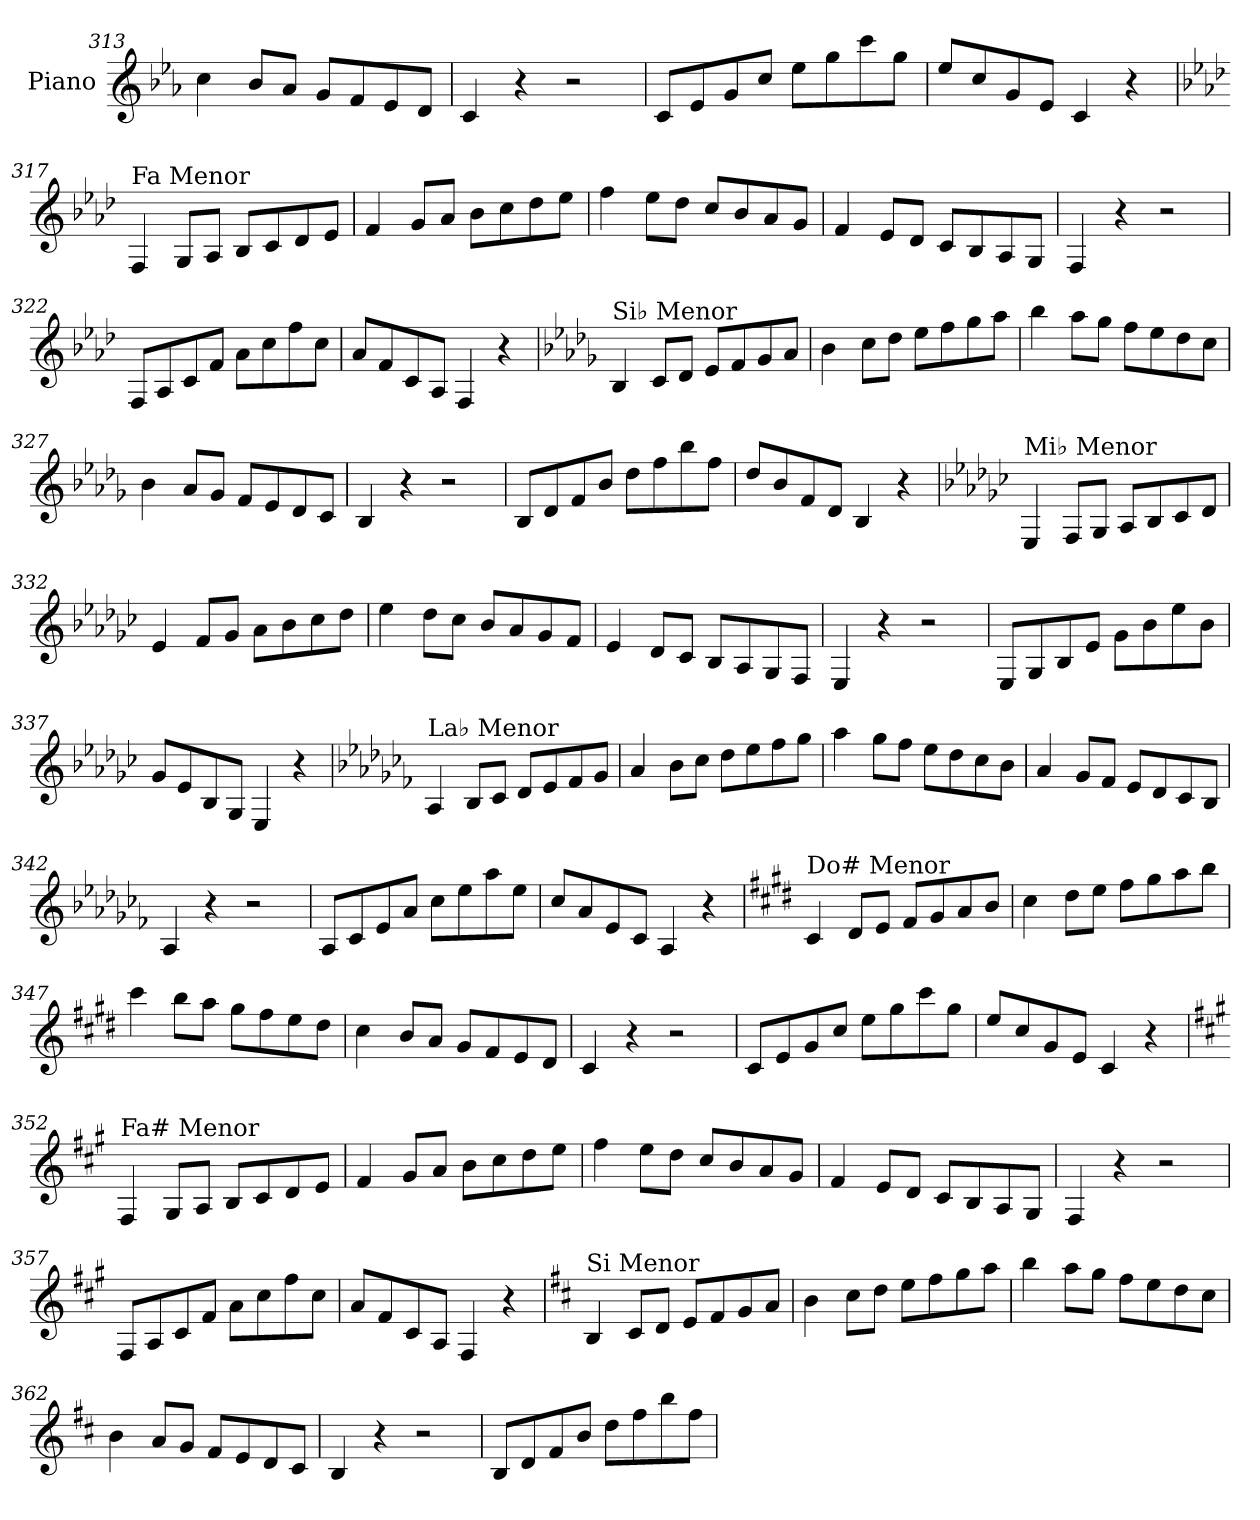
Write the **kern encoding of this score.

**kern
*part1
*staff1
*I"Piano
*I'Pno.
*clefG2
*k[b-e-a-]
=313
4cc\
8b-/L
8a-/J
8g/L
8f/
8e-/
8d/J
=314
4c/
4r
2r
=315
8c/L
8e-/
8g/
8cc/J
8ee-\L
8gg\
8ccc\
8gg\J
=316
8ee-/L
8cc/
8g/
8e-/J
4c/
4r
!!LO:LB:g=z
=317
*k[b-e-a-d-]
!LO:TX:a:t=Fa Menor
4F/
8G/L
8A-/J
8B-/L
8c/
8d-/
8e-/J
=318
4f/
8g/L
8a-/J
8b-\L
8cc\
8dd-\
8ee-\J
=319
4ff\
8ee-\L
8dd-\J
8cc/L
8b-/
8a-/
8g/J
=320
4f/
8e-/L
8d-/J
8c/L
8B-/
8A-/
8G/J
=321
4F/
4r
2r
=322
8F/L
8A-/
8c/
8f/J
8a-\L
8cc\
8ff\
8cc\J
=323
8a-/L
8f/
8c/
8A-/J
4F/
4r
!!LO:LB:g=z
=324
*k[b-e-a-d-g-]
!LO:TX:a:t=Si♭ Menor
4B-/
8c/L
8d-/J
8e-/L
8f/
8g-/
8a-/J
=325
4b-\
8cc\L
8dd-\J
8ee-\L
8ff\
8gg-\
8aa-\J
=326
4bb-\
8aa-\L
8gg-\J
8ff\L
8ee-\
8dd-\
8cc\J
=327
4b-\
8a-/L
8g-/J
8f/L
8e-/
8d-/
8c/J
=328
4B-/
4r
2r
=329
8B-/L
8d-/
8f/
8b-/J
8dd-\L
8ff\
8bb-\
8ff\J
=330
8dd-/L
8b-/
8f/
8d-/J
4B-/
4r
!!LO:LB:g=z
=331
*k[b-e-a-d-g-c-]
!LO:TX:a:t=Mi♭ Menor
4E-/
8F/L
8G-/J
8A-/L
8B-/
8c-/
8d-/J
=332
4e-/
8f/L
8g-/J
8a-\L
8b-\
8cc-\
8dd-\J
=333
4ee-\
8dd-\L
8cc-\J
8b-/L
8a-/
8g-/
8f/J
=334
4e-/
8d-/L
8c-/J
8B-/L
8A-/
8G-/
8F/J
=335
4E-/
4r
2r
=336
8E-/L
8G-/
8B-/
8e-/J
8g-\L
8b-\
8ee-\
8b-\J
=337
8g-/L
8e-/
8B-/
8G-/J
4E-/
4r
!!LO:LB:g=z
=338
*k[b-e-a-d-g-c-f-]
!LO:TX:a:t=La♭ Menor
4A-/
8B-/L
8c-/J
8d-/L
8e-/
8f-/
8g-/J
=339
4a-/
8b-\L
8cc-\J
8dd-\L
8ee-\
8ff-\
8gg-\J
=340
4aa-\
8gg-\L
8ff-\J
8ee-\L
8dd-\
8cc-\
8b-\J
=341
4a-/
8g-/L
8f-/J
8e-/L
8d-/
8c-/
8B-/J
=342
4A-/
4r
2r
=343
8A-/L
8c-/
8e-/
8a-/J
8cc-\L
8ee-\
8aa-\
8ee-\J
=344
8cc-/L
8a-/
8e-/
8c-/J
4A-/
4r
!!LO:LB:g=z
=345
*k[f#c#g#d#]
!LO:TX:a:t=Do# Menor
4c#/
8d#/L
8e/J
8f#/L
8g#/
8a/
8b/J
=346
4cc#\
8dd#\L
8ee\J
8ff#\L
8gg#\
8aa\
8bb\J
=347
4ccc#\
8bb\L
8aa\J
8gg#\L
8ff#\
8ee\
8dd#\J
=348
4cc#\
8b/L
8a/J
8g#/L
8f#/
8e/
8d#/J
=349
4c#/
4r
2r
=350
8c#/L
8e/
8g#/
8cc#/J
8ee\L
8gg#\
8ccc#\
8gg#\J
=351
8ee/L
8cc#/
8g#/
8e/J
4c#/
4r
!!LO:LB:g=z
=352
*k[f#c#g#]
!LO:TX:a:t=Fa# Menor
4F#/
8G#/L
8A/J
8B/L
8c#/
8d/
8e/J
=353
4f#/
8g#/L
8a/J
8b\L
8cc#\
8dd\
8ee\J
=354
4ff#\
8ee\L
8dd\J
8cc#/L
8b/
8a/
8g#/J
=355
4f#/
8e/L
8d/J
8c#/L
8B/
8A/
8G#/J
=356
4F#/
4r
2r
=357
8F#/L
8A/
8c#/
8f#/J
8a\L
8cc#\
8ff#\
8cc#\J
=358
8a/L
8f#/
8c#/
8A/J
4F#/
4r
!!LO:LB:g=z
=359
*k[f#c#]
!LO:TX:a:t=Si Menor
4B/
8c#/L
8d/J
8e/L
8f#/
8g/
8a/J
=360
4b\
8cc#\L
8dd\J
8ee\L
8ff#\
8gg\
8aa\J
=361
4bb\
8aa\L
8gg\J
8ff#\L
8ee\
8dd\
8cc#\J
=362
4b\
8a/L
8g/J
8f#/L
8e/
8d/
8c#/J
=363
4B/
4r
2r
=364
8B/L
8d/
8f#/
8b/J
8dd\L
8ff#\
8bb\
8ff#\J
=
*-
